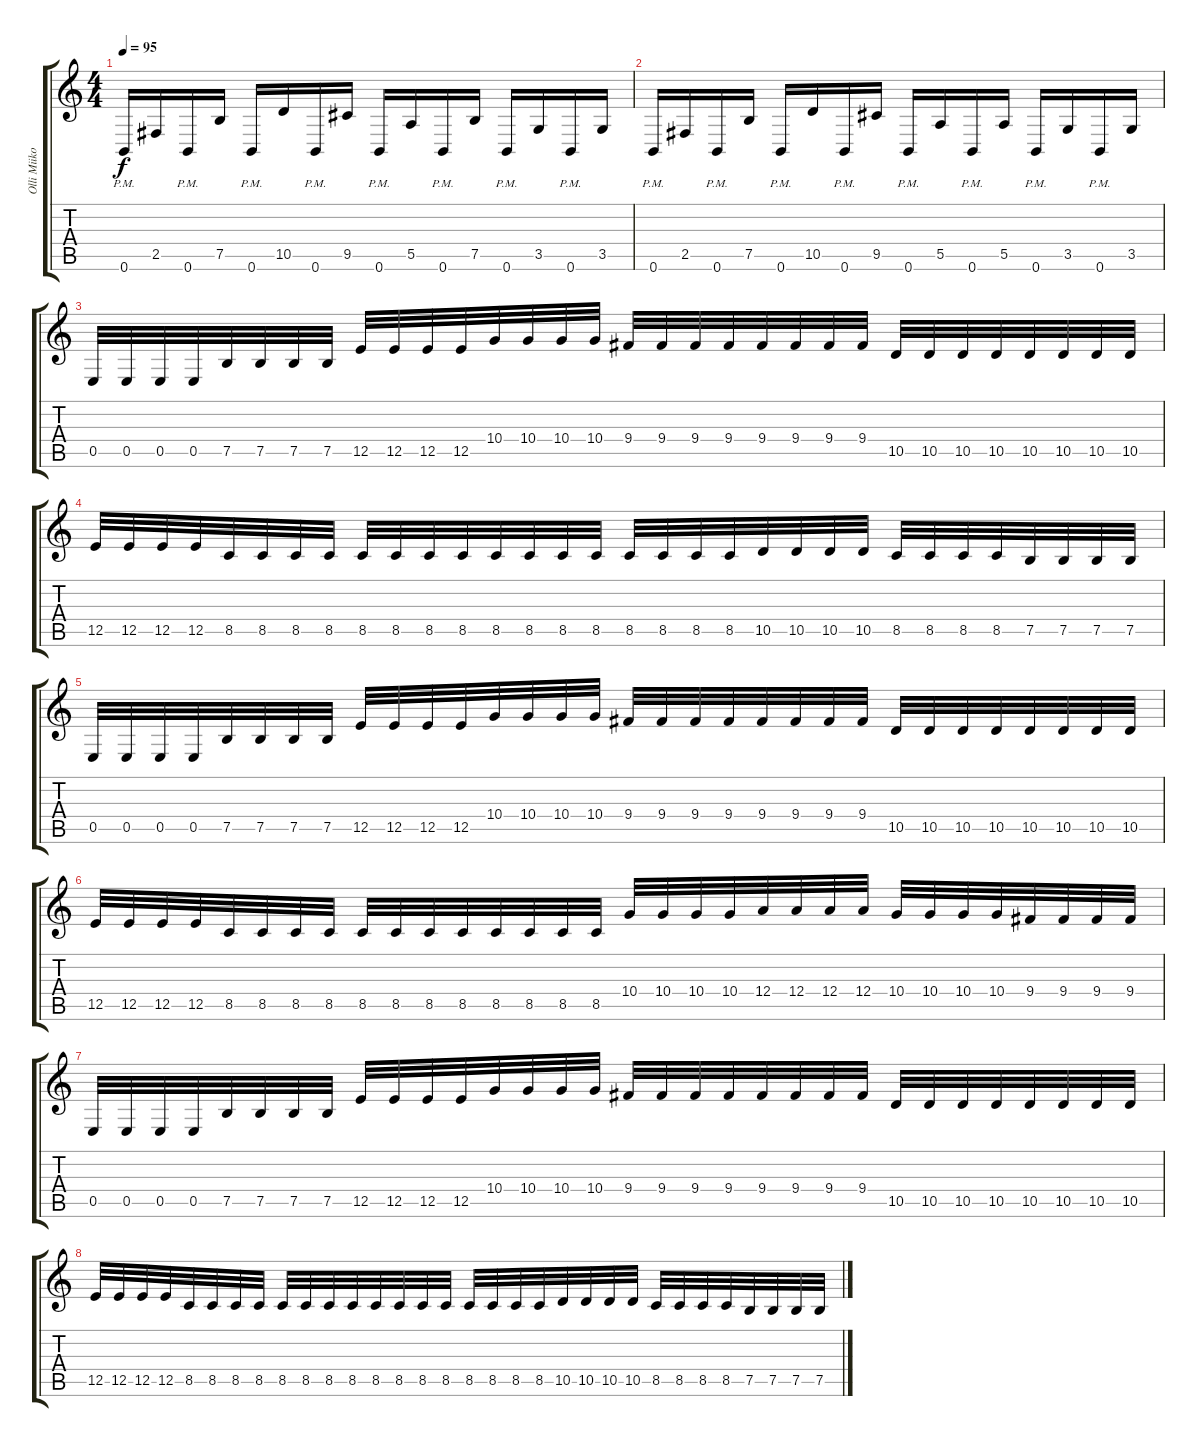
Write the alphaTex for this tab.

\track ("Olli Miikonen" "Olli Miiko") {instrument distortionguitar}
\staff {score tabs}
\tuning (B3 Gb3 D3 A2 E2 B1) {hide}
\ts (4 4)
\tempo 95
\clef g2
\ks c
0.6{pm}.16{dy f} 2.5.16 0.6{pm}.16 7.5.16 0.6{pm}.16 10.5.16 0.6{pm}.16 9.5.16 0.6{pm}.16 5.5.16 0.6{pm}.16 7.5.16 0.6{pm}.16 3.5.16 0.6{pm}.16 3.5.16 |
0.6{pm}.16 2.5.16 0.6{pm}.16 7.5.16 0.6{pm}.16 10.5.16 0.6{pm}.16 9.5.16 0.6{pm}.16 5.5.16 0.6{pm}.16 5.5.16 0.6{pm}.16 3.5.16 0.6{pm}.16 3.5.16 |
0.5.32 0.5.32 0.5.32 0.5.32 7.5.32 7.5.32 7.5.32 7.5.32 12.5.32 12.5.32 12.5.32 12.5.32 10.4.32 10.4.32 10.4.32 10.4.32 9.4.32 9.4.32 9.4.32 9.4.32 9.4.32 9.4.32 9.4.32 9.4.32 10.5.32 10.5.32 10.5.32 10.5.32 10.5.32 10.5.32 10.5.32 10.5.32 |
12.5.32 12.5.32 12.5.32 12.5.32 8.5.32 8.5.32 8.5.32 8.5.32 8.5.32 8.5.32 8.5.32 8.5.32 8.5.32 8.5.32 8.5.32 8.5.32 8.5.32 8.5.32 8.5.32 8.5.32 10.5.32 10.5.32 10.5.32 10.5.32 8.5.32 8.5.32 8.5.32 8.5.32 7.5.32 7.5.32 7.5.32 7.5.32 |
0.5.32 0.5.32 0.5.32 0.5.32 7.5.32 7.5.32 7.5.32 7.5.32 12.5.32 12.5.32 12.5.32 12.5.32 10.4.32 10.4.32 10.4.32 10.4.32 9.4.32 9.4.32 9.4.32 9.4.32 9.4.32 9.4.32 9.4.32 9.4.32 10.5.32 10.5.32 10.5.32 10.5.32 10.5.32 10.5.32 10.5.32 10.5.32 |
12.5.32 12.5.32 12.5.32 12.5.32 8.5.32 8.5.32 8.5.32 8.5.32 8.5.32 8.5.32 8.5.32 8.5.32 8.5.32 8.5.32 8.5.32 8.5.32 10.4.32 10.4.32 10.4.32 10.4.32 12.4.32 12.4.32 12.4.32 12.4.32 10.4.32 10.4.32 10.4.32 10.4.32 9.4.32 9.4.32 9.4.32 9.4.32 |
0.5.32 0.5.32 0.5.32 0.5.32 7.5.32 7.5.32 7.5.32 7.5.32 12.5.32 12.5.32 12.5.32 12.5.32 10.4.32 10.4.32 10.4.32 10.4.32 9.4.32 9.4.32 9.4.32 9.4.32 9.4.32 9.4.32 9.4.32 9.4.32 10.5.32 10.5.32 10.5.32 10.5.32 10.5.32 10.5.32 10.5.32 10.5.32 |
12.5.32 12.5.32 12.5.32 12.5.32 8.5.32 8.5.32 8.5.32 8.5.32 8.5.32 8.5.32 8.5.32 8.5.32 8.5.32 8.5.32 8.5.32 8.5.32 8.5.32 8.5.32 8.5.32 8.5.32 10.5.32 10.5.32 10.5.32 10.5.32 8.5.32 8.5.32 8.5.32 8.5.32 7.5.32 7.5.32 7.5.32 7.5.32
